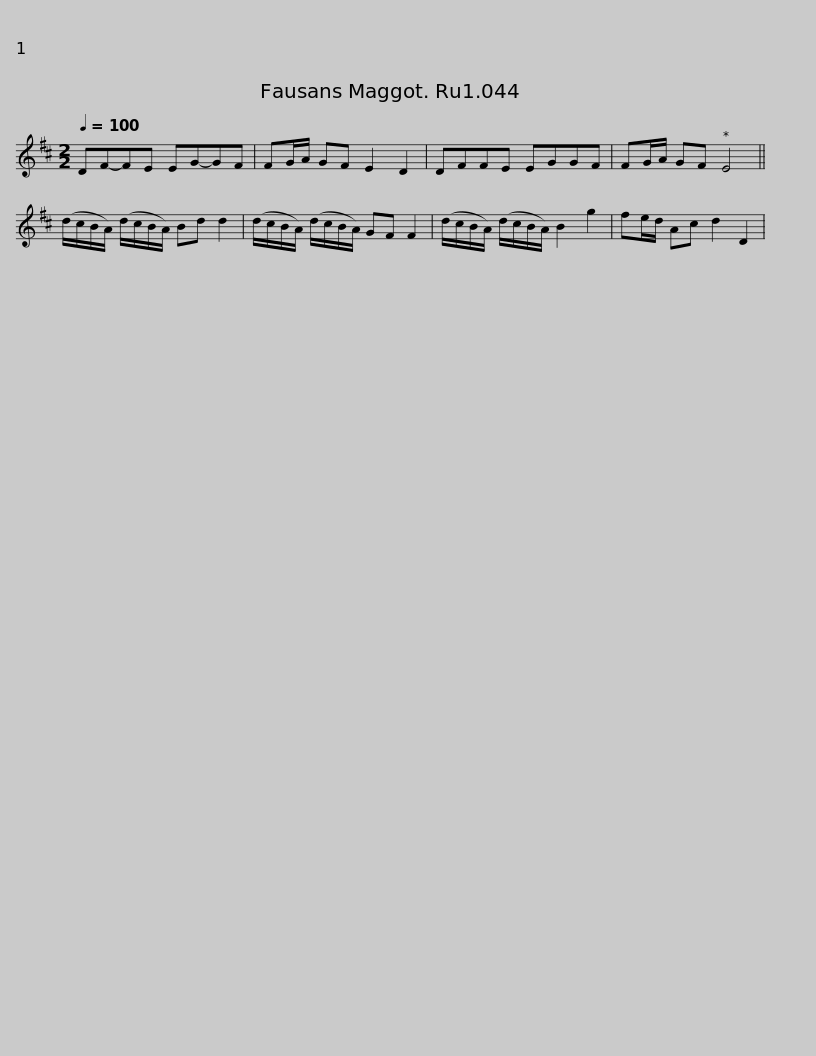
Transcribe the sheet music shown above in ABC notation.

X:1
L:1/8
Q:1/4=100
M:2/2
I:linebreak $
K:D
V:1 treble
V:1
 DF-FE EG-GF | FG/A/ GF E2 D2 | DFFE EGGF | FG/A/ GF E4 || (d/c/B/A/) (d/c/B/A/) Bd d2 |$ %5
 (d/c/B/A/) (d/c/B/A/) GF F2 | (d/c/B/A/) (d/c/B/A/) B2 g2 | fe/d/ Ac d2 D2 | %8
